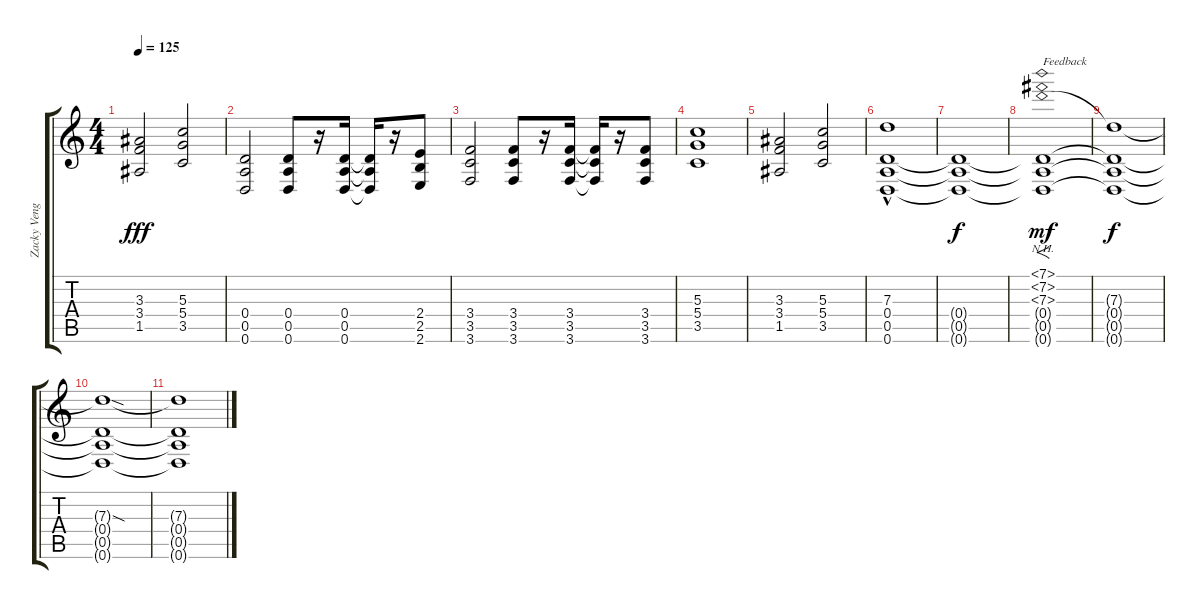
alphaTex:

\track ("Zacky Vengeance" "Zacky Veng") {instrument distortionguitar}
\staff {score tabs}
\tuning (E4 B3 G3 D3 A2 D2) {hide}
\ts (4 4)
\tempo 125
\clef g2
\ks c
(3.3 3.4 1.5).2{dy fff} (5.3 5.4 3.5).2 |
(0.4 0.5 0.6).2 (0.4 0.5 0.6).8 r.16 (0.4 0.5 0.6).16 (0.4{t} 0.5{t} 0.6{t}).16 r.16 (2.4 2.5 2.6).8 |
(3.4 3.5 3.6).2 (3.4 3.5 3.6).8 r.16 (3.4 3.5 3.6).16 (3.4{t} 3.5{t} 3.6{t}).16 r.16 (3.4 3.5 3.6).8 |
(5.3 5.4 3.5).1 |
(3.3 3.4 1.5).2 (5.3 5.4 3.5).2 |
(7.3 0.4{hac} 0.5{hac} 0.6{hac}).1 |
(0.4{t} 0.5{t} 0.6{t}).1{dy f} |
(7.1{nh} 7.2{nh} 7.3{nh} 0.4{t} 0.5{t} 0.6{t}).1{f txt "Feedback" dy mf} |
(7.3{t} 0.4{t} 0.5{t} 0.6{t}).1{dy f} |
(7.3{sod t} 0.4{t} 0.5{t} 0.6{t}).1 |
(7.3{t} 0.4{t} 0.5{t} 0.6{t}).1
